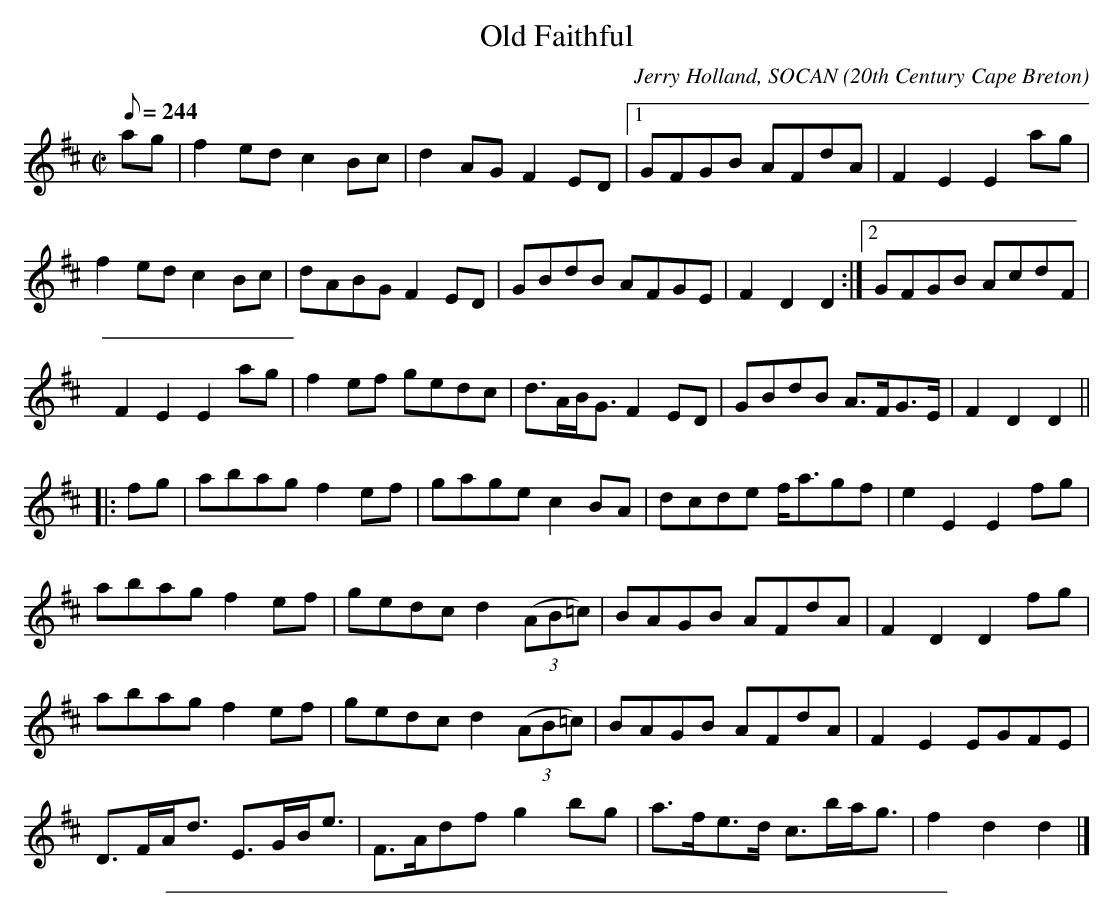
X:1
T: Old Faithful
C:Jerry Holland, SOCAN
O:20th Century Cape Breton
L:1/8
Q:244
M:C|
K:D
ag|f2 ed c2 Bc|d2 AG F2 ED|1GFGB AFdA|F2 E2 E2 ag|!
f2 ed c2 Bc|dABG F2 ED|GBdB AFGE|F2 D2 D2:|2GFGB AcdF|!
F2 E2 E2 ag|f2 ef gedc|d>AB<G F2 ED|GBdB A>FG>E|F2 D2 D2||!
|:fg|abag f2 ef|gage c2BA|dcde f<agf|e2 E2 E2 fg|!
abag f2 ef|gedc d2 (3(AB=c)|BAGB AFdA|F2 D2 D2 fg|!
abag f2 ef|gedc d2 (3(AB=c)|BAGB AFdA|F2 E2 EGFE|!
D>FA<d E>GB<e|F>Adf g2 bg|a>fe>d c>ba<g|f2 d2 d2|]!
